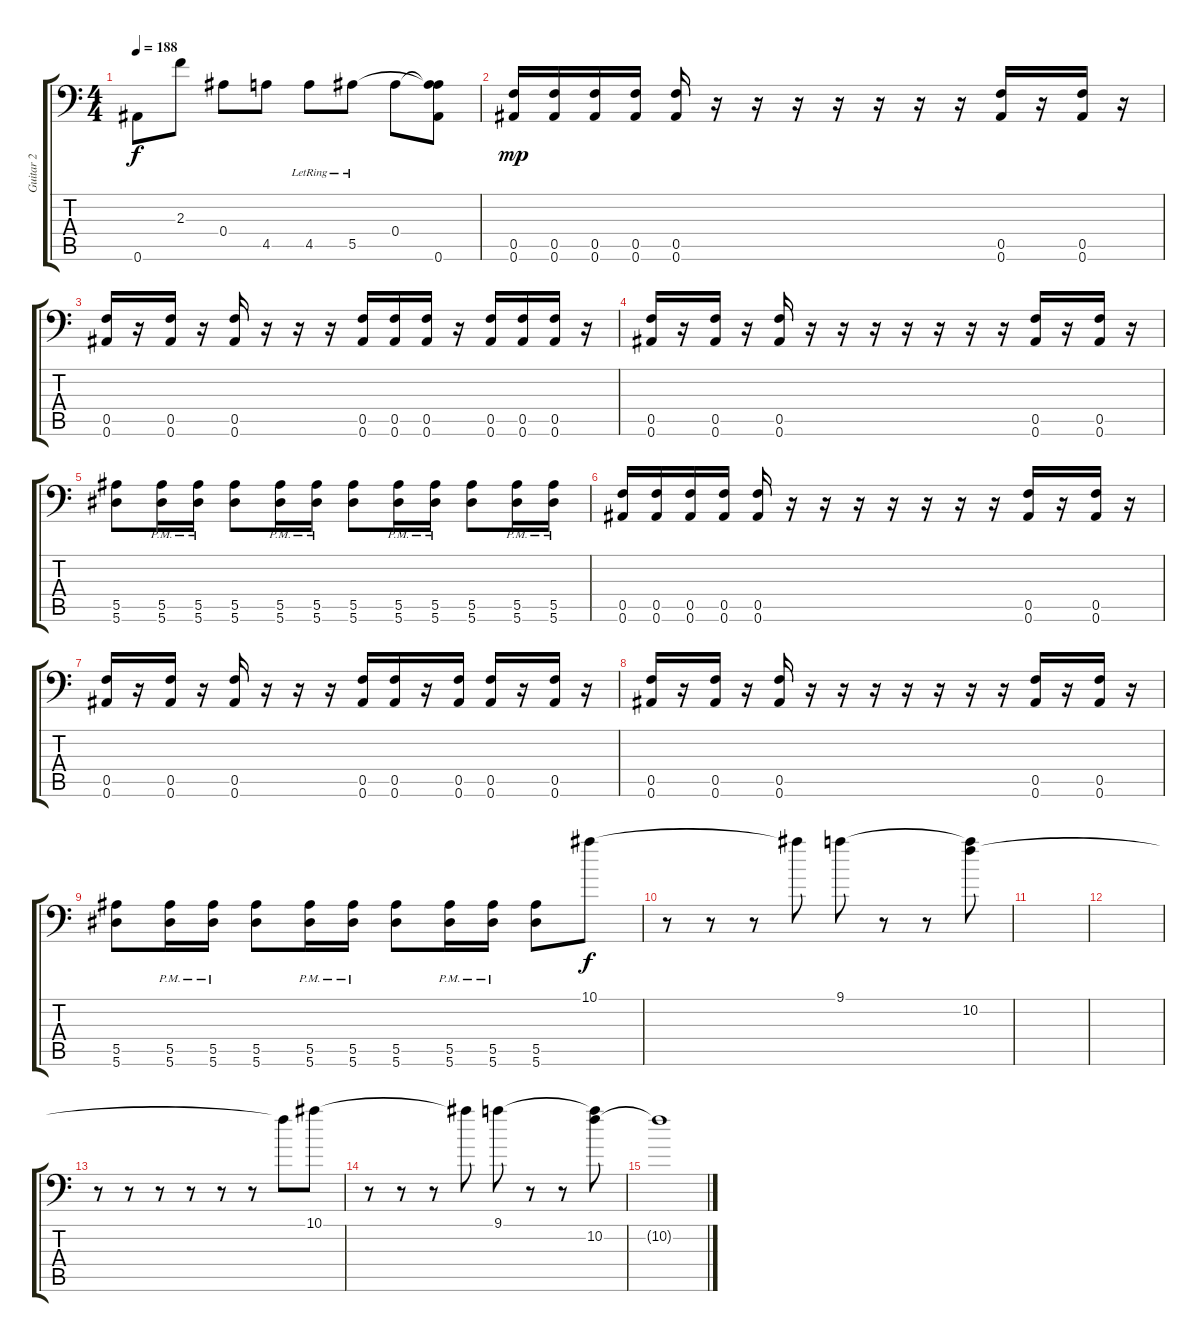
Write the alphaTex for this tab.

\track ("Guitar 2" "Guitar 2") {instrument distortionguitar}
\staff {score tabs}
\tuning (C4 G3 Eb3 Bb2 F2 Bb1) {hide}
\ts (4 4)
\tempo 188
\clef f4
\ks c
0.6{t}.8{dy f} 2.3.8 0.4.8 4.5.8 4.5{lr}.8 5.5{lr}.8 0.4.8 (0.4{t} 5.5{t} 0.6).8 |
(0.5 0.6).16{dy mp} (0.5 0.6).16 (0.5 0.6).16 (0.5 0.6).16 (0.5 0.6).16 r.16 r.16 r.16 r.16 r.16 r.16 r.16 (0.5 0.6).16 r.16 (0.5 0.6).16 r.16 |
(0.5 0.6).16 r.16 (0.5 0.6).16 r.16 (0.5 0.6).16 r.16 r.16 r.16 (0.5 0.6).16 (0.5 0.6).16 (0.5 0.6).16 r.16 (0.5 0.6).16 (0.5 0.6).16 (0.5 0.6).16 r.16 |
(0.5 0.6).16 r.16 (0.5 0.6).16 r.16 (0.5 0.6).16 r.16 r.16 r.16 r.16 r.16 r.16 r.16 (0.5 0.6).16 r.16 (0.5 0.6).16 r.16 |
(5.5 5.6).8 (5.5{pm} 5.6{pm}).16 (5.5{pm} 5.6{pm}).16 (5.5 5.6).8 (5.5{pm} 5.6{pm}).16 (5.5{pm} 5.6{pm}).16 (5.5 5.6).8 (5.5{pm} 5.6{pm}).16 (5.5{pm} 5.6{pm}).16 (5.5 5.6).8 (5.5{pm} 5.6{pm}).16 (5.5{pm} 5.6{pm}).16 |
(0.5 0.6).16 (0.5 0.6).16 (0.5 0.6).16 (0.5 0.6).16 (0.5 0.6).16 r.16 r.16 r.16 r.16 r.16 r.16 r.16 (0.5 0.6).16 r.16 (0.5 0.6).16 r.16 |
(0.5 0.6).16 r.16 (0.5 0.6).16 r.16 (0.5 0.6).16 r.16 r.16 r.16 (0.5 0.6).16 (0.5 0.6).16 r.16 (0.5 0.6).16 (0.5 0.6).16 r.16 (0.5 0.6).16 r.16 |
(0.5 0.6).16 r.16 (0.5 0.6).16 r.16 (0.5 0.6).16 r.16 r.16 r.16 r.16 r.16 r.16 r.16 (0.5 0.6).16 r.16 (0.5 0.6).16 r.16 |
(5.5 5.6).8 (5.5{pm} 5.6{pm}).16 (5.5{pm} 5.6{pm}).16 (5.5 5.6).8 (5.5{pm} 5.6{pm}).16 (5.5{pm} 5.6{pm}).16 (5.5 5.6).8 (5.5{pm} 5.6{pm}).16 (5.5{pm} 5.6{pm}).16 (5.5 5.6).8 10.1.8{dy f} |
r.8 r.8 r.8 10.1{t}.8 9.1.8 r.8 r.8 (9.1{t} 10.2).8 |
|
|
r.8 r.8 r.8 r.8 r.8 r.8 10.2{t}.8 10.1.8 |
r.8 r.8 r.8 10.1{t}.8 9.1.8 r.8 r.8 (9.1{t} 10.2).8 |
10.2{t}.1
